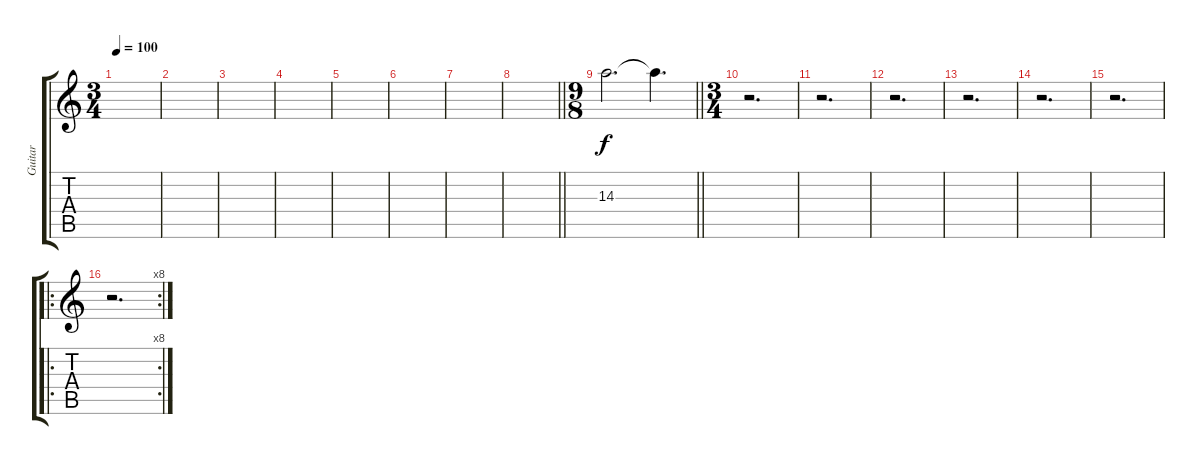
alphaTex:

\track ("Guitar" "Guitar") {instrument overdrivenguitar}
\staff {score tabs}
\tuning (E4 B3 G3 D3 A2 E2) {hide}
\ts (3 4)
\tempo 100
\clef g2
\ks c
|
|
|
|
|
|
|
\barLineRight lightlight
|
\ts (9 8)
\barLineRight lightlight
14.3.2{d} 14.3{t}.4{d dy f} |
\ts (3 4)
r.2{d} |
r.2{d} |
r.2{d} |
r.2{d} |
r.2{d} |
r.2{d} |
\ro
\rc 8
r.2{d}
